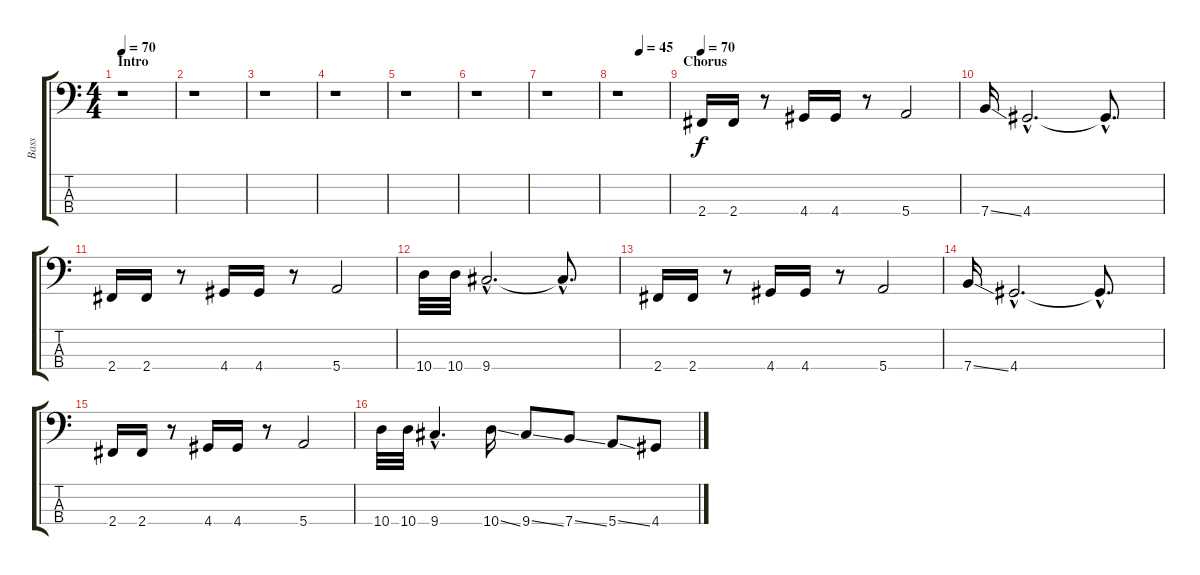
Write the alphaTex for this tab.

\track ("Bass" "Bass") {instrument electricbassfinger}
\staff {score tabs}
\tuning (G2 D2 A1 E1) {hide}
\ts (4 4)
\section ("" "Intro")
\tempo 70
\clef f4
\ks c
r.1{dy f instrument electricbassfinger} |
r.1 |
r.1 |
r.1 |
r.1 |
r.1 |
r.1 |
\tempo (45 0.4375)
r.1 |
\section ("" "Chorus")
\tempo 70
2.4.16 2.4.16 r.8 4.4.16 4.4.16 r.8 5.4.2 |
7.4{ss}.16 4.4{hac}.2{d} 4.4{hac t}.8{d} |
2.4.16 2.4.16 r.8 4.4.16 4.4.16 r.8 5.4.2 |
10.4.32 10.4.32 9.4{hac}.2{d} 9.4{hac t}.8{d} |
2.4.16 2.4.16 r.8 4.4.16 4.4.16 r.8 5.4.2 |
7.4{ss}.16 4.4{hac}.2{d} 4.4{hac t}.8{d} |
2.4.16 2.4.16 r.8 4.4.16 4.4.16 r.8 5.4.2 |
10.4.32 10.4.32 9.4{hac}.4{d} 10.4{ss}.16 9.4{ss}.8 7.4{ss}.8 5.4{ss}.8 4.4.8
